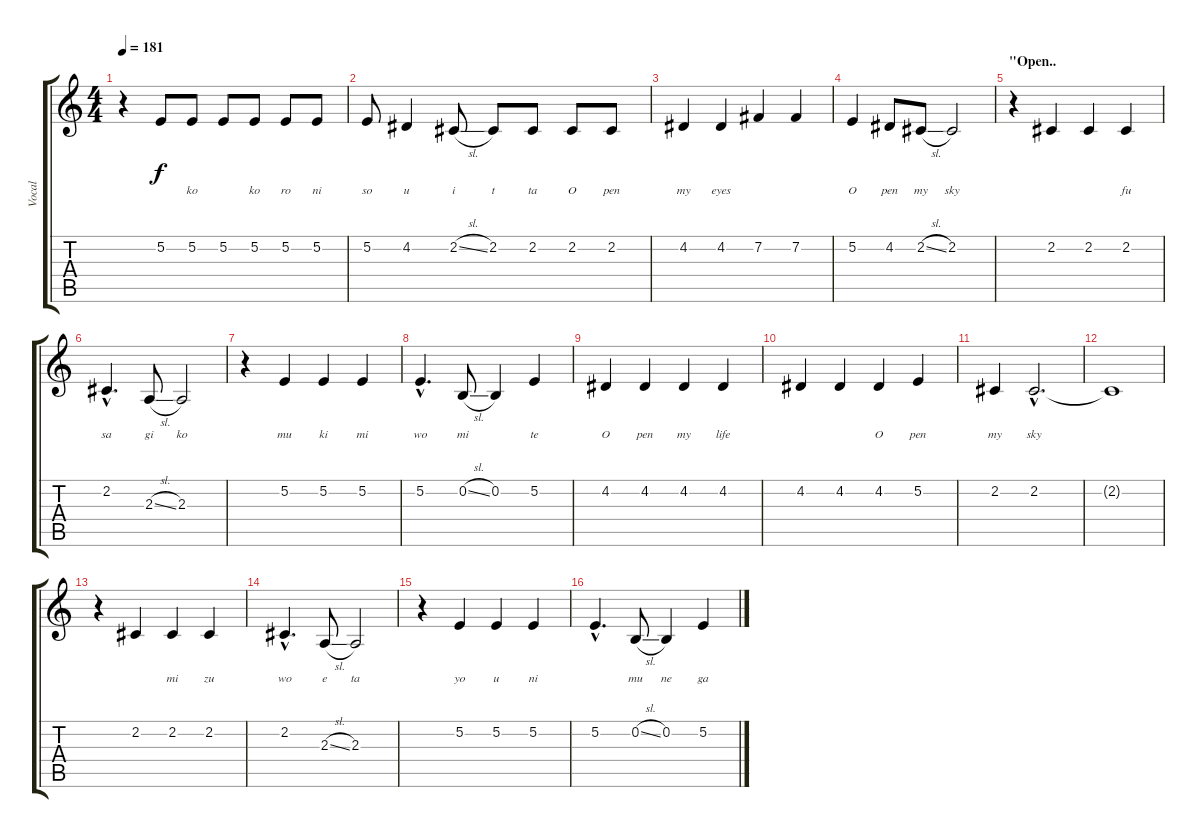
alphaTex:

\track ("Vocal" "Vocal") {instrument trumpet}
\staff {score tabs}
\tuning (E4 B3 G3 D3 A2 E2) {hide}
\ts (4 4)
\tempo 181
\clef g2
\ks c
r.4{dy f} 5.2.8{lyrics (0 "") lyrics (1 "") lyrics (2 "") lyrics (3 "") lyrics (4 "")} 5.2.8{lyrics (0 "ko") lyrics (1 "") lyrics (2 "") lyrics (3 "") lyrics (4 "")} 5.2.8{lyrics (0 "") lyrics (1 "") lyrics (2 "") lyrics (3 "") lyrics (4 "")} 5.2.8{lyrics (0 "ko") lyrics (1 "") lyrics (2 "") lyrics (3 "") lyrics (4 "")} 5.2.8{lyrics (0 "ro") lyrics (1 "") lyrics (2 "") lyrics (3 "") lyrics (4 "")} 5.2.8{lyrics (0 "ni") lyrics (1 "") lyrics (2 "") lyrics (3 "") lyrics (4 "")} |
5.2.8{lyrics (0 "so") lyrics (1 "") lyrics (2 "") lyrics (3 "") lyrics (4 "")} 4.2.4{lyrics (0 "u") lyrics (1 "") lyrics (2 "") lyrics (3 "") lyrics (4 "")} 2.2{sl}.8{lyrics (0 "i") lyrics (1 "") lyrics (2 "") lyrics (3 "") lyrics (4 "")} 2.2.8{lyrics (0 "t") lyrics (1 "") lyrics (2 "") lyrics (3 "") lyrics (4 "")} 2.2.8{lyrics (0 "ta") lyrics (1 "") lyrics (2 "") lyrics (3 "") lyrics (4 "")} 2.2.8{lyrics (0 "O") lyrics (1 "") lyrics (2 "") lyrics (3 "") lyrics (4 "")} 2.2.8{lyrics (0 "pen") lyrics (1 "") lyrics (2 "") lyrics (3 "") lyrics (4 "")} |
4.2.4{lyrics (0 "my") lyrics (1 "") lyrics (2 "") lyrics (3 "") lyrics (4 "")} 4.2.4{lyrics (0 "eyes") lyrics (1 "") lyrics (2 "") lyrics (3 "") lyrics (4 "")} 7.2.4{lyrics (0 "") lyrics (1 "") lyrics (2 "") lyrics (3 "") lyrics (4 "")} 7.2.4{lyrics (0 "") lyrics (1 "") lyrics (2 "") lyrics (3 "") lyrics (4 "")} |
5.2.4{lyrics (0 "O") lyrics (1 "") lyrics (2 "") lyrics (3 "") lyrics (4 "")} 4.2.8{lyrics (0 "pen") lyrics (1 "") lyrics (2 "") lyrics (3 "") lyrics (4 "")} 2.2{sl}.8{lyrics (0 "my") lyrics (1 "") lyrics (2 "") lyrics (3 "") lyrics (4 "")} 2.2.2{lyrics (0 "sky") lyrics (1 "") lyrics (2 "") lyrics (3 "") lyrics (4 "")} |
\section ("" "\"Open..")
r.4 2.2.4{lyrics (0 "") lyrics (1 "") lyrics (2 "") lyrics (3 "") lyrics (4 "")} 2.2.4{lyrics (0 "") lyrics (1 "") lyrics (2 "") lyrics (3 "") lyrics (4 "")} 2.2.4{lyrics (0 "fu") lyrics (1 "") lyrics (2 "") lyrics (3 "") lyrics (4 "")} |
2.2{hac}.4{d lyrics (0 "sa") lyrics (1 "") lyrics (2 "") lyrics (3 "") lyrics (4 "")} 2.3{sl}.8{lyrics (0 "gi") lyrics (1 "") lyrics (2 "") lyrics (3 "") lyrics (4 "")} 2.3.2{lyrics (0 "ko") lyrics (1 "") lyrics (2 "") lyrics (3 "") lyrics (4 "")} |
r.4 5.2.4{lyrics (0 "mu") lyrics (1 "") lyrics (2 "") lyrics (3 "") lyrics (4 "")} 5.2.4{lyrics (0 "ki") lyrics (1 "") lyrics (2 "") lyrics (3 "") lyrics (4 "")} 5.2.4{lyrics (0 "mi") lyrics (1 "") lyrics (2 "") lyrics (3 "") lyrics (4 "")} |
5.2{hac}.4{d lyrics (0 "wo") lyrics (1 "") lyrics (2 "") lyrics (3 "") lyrics (4 "")} 0.2{sl}.8{lyrics (0 "mi") lyrics (1 "") lyrics (2 "") lyrics (3 "") lyrics (4 "")} 0.2.4{lyrics (0 "") lyrics (1 "") lyrics (2 "") lyrics (3 "") lyrics (4 "")} 5.2.4{lyrics (0 "te") lyrics (1 "") lyrics (2 "") lyrics (3 "") lyrics (4 "")} |
4.2.4{lyrics (0 "O") lyrics (1 "") lyrics (2 "") lyrics (3 "") lyrics (4 "")} 4.2.4{lyrics (0 "pen") lyrics (1 "") lyrics (2 "") lyrics (3 "") lyrics (4 "")} 4.2.4{lyrics (0 "my") lyrics (1 "") lyrics (2 "") lyrics (3 "") lyrics (4 "")} 4.2.4{lyrics (0 "life") lyrics (1 "") lyrics (2 "") lyrics (3 "") lyrics (4 "")} |
4.2.4{lyrics (0 "") lyrics (1 "") lyrics (2 "") lyrics (3 "") lyrics (4 "")} 4.2.4{lyrics (0 "") lyrics (1 "") lyrics (2 "") lyrics (3 "") lyrics (4 "")} 4.2.4{lyrics (0 "O") lyrics (1 "") lyrics (2 "") lyrics (3 "") lyrics (4 "")} 5.2.4{lyrics (0 "pen") lyrics (1 "") lyrics (2 "") lyrics (3 "") lyrics (4 "")} |
2.2.4{lyrics (0 "my") lyrics (1 "") lyrics (2 "") lyrics (3 "") lyrics (4 "")} 2.2{hac}.2{d lyrics (0 "sky") lyrics (1 "") lyrics (2 "") lyrics (3 "") lyrics (4 "")} |
2.2{t}.1{lyrics (0 "") lyrics (1 "") lyrics (2 "") lyrics (3 "") lyrics (4 "")} |
r.4 2.2.4{lyrics (0 "") lyrics (1 "") lyrics (2 "") lyrics (3 "") lyrics (4 "")} 2.2.4{lyrics (0 "mi") lyrics (1 "") lyrics (2 "") lyrics (3 "") lyrics (4 "")} 2.2.4{lyrics (0 "zu") lyrics (1 "") lyrics (2 "") lyrics (3 "") lyrics (4 "")} |
2.2{hac}.4{d lyrics (0 "wo") lyrics (1 "") lyrics (2 "") lyrics (3 "") lyrics (4 "")} 2.3{sl}.8{lyrics (0 "e") lyrics (1 "") lyrics (2 "") lyrics (3 "") lyrics (4 "")} 2.3.2{lyrics (0 "ta") lyrics (1 "") lyrics (2 "") lyrics (3 "") lyrics (4 "")} |
r.4 5.2.4{lyrics (0 "yo") lyrics (1 "") lyrics (2 "") lyrics (3 "") lyrics (4 "")} 5.2.4{lyrics (0 "u") lyrics (1 "") lyrics (2 "") lyrics (3 "") lyrics (4 "")} 5.2.4{lyrics (0 "ni") lyrics (1 "") lyrics (2 "") lyrics (3 "") lyrics (4 "")} |
5.2{hac}.4{d lyrics (0 "") lyrics (1 "") lyrics (2 "") lyrics (3 "") lyrics (4 "")} 0.2{sl}.8{lyrics (0 "mu") lyrics (1 "") lyrics (2 "") lyrics (3 "") lyrics (4 "")} 0.2.4{lyrics (0 "ne") lyrics (1 "") lyrics (2 "") lyrics (3 "") lyrics (4 "")} 5.2.4{lyrics (0 "ga") lyrics (1 "") lyrics (2 "") lyrics (3 "") lyrics (4 "")}
